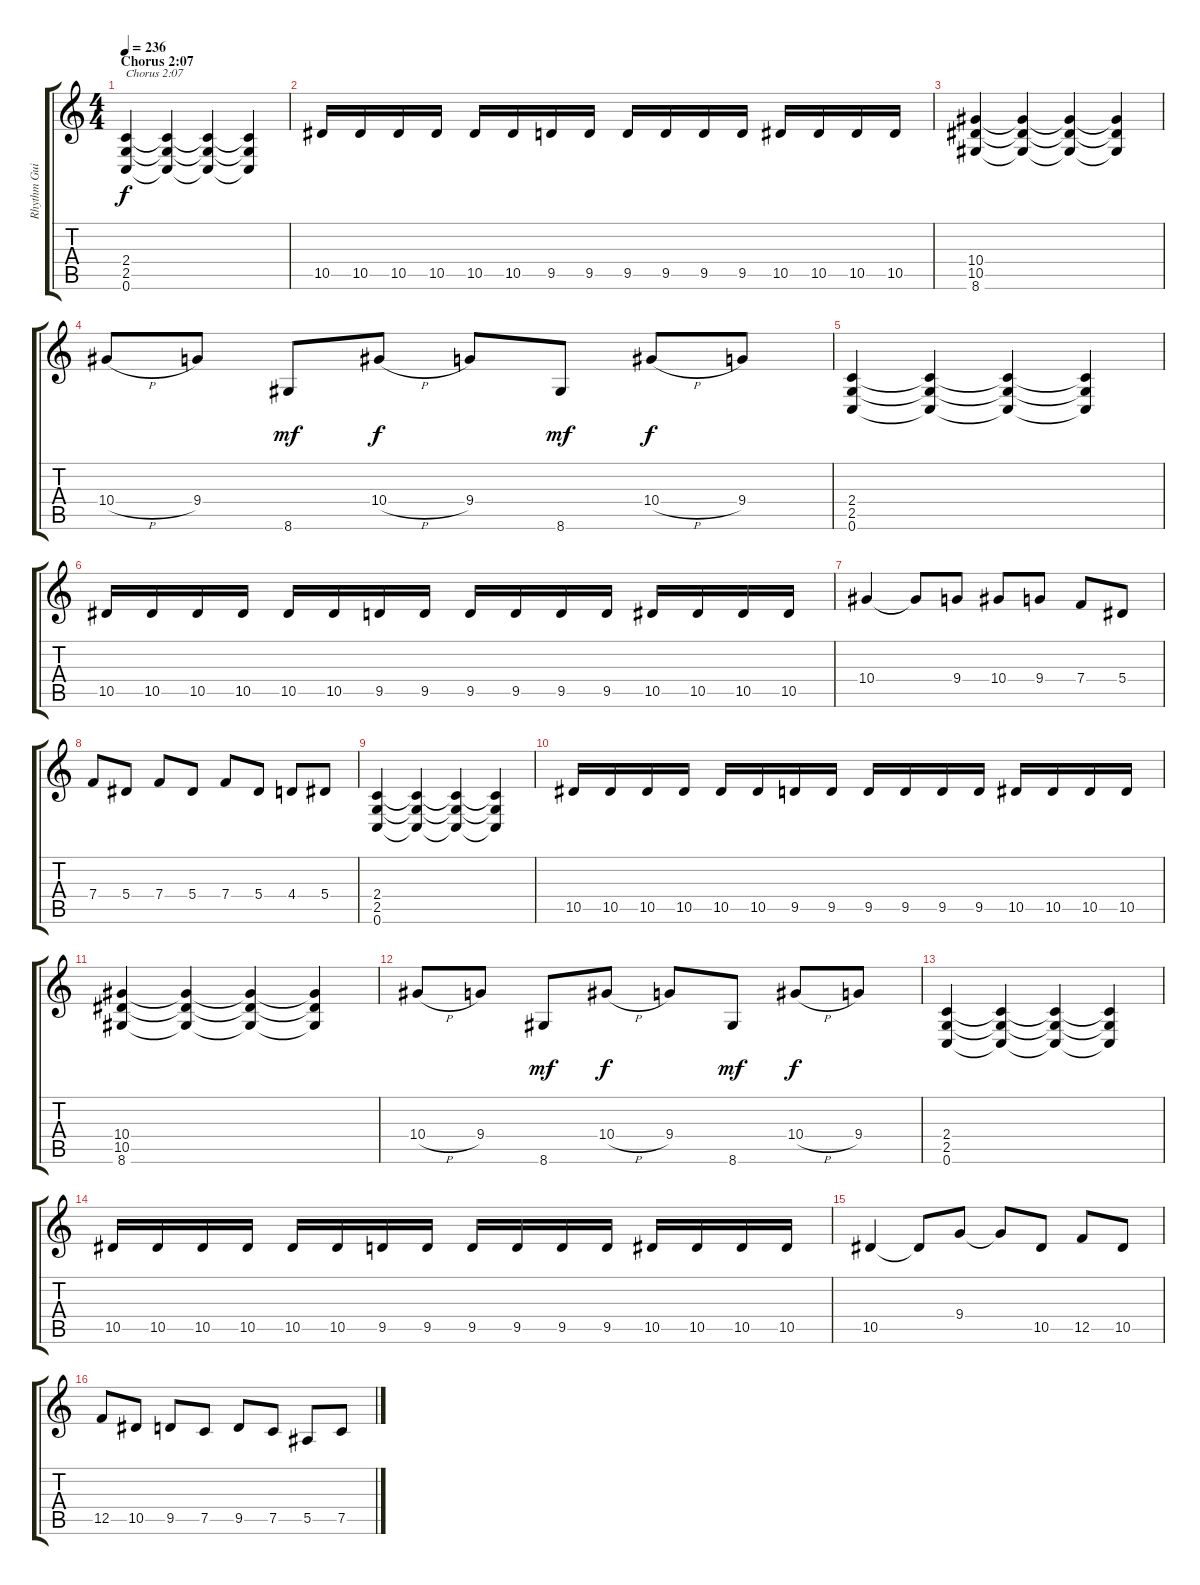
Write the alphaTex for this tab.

\track ("Rhythm Guitar (Robert Sennebaeck)" "Rhythm Gui") {instrument distortionguitar}
\staff {score tabs}
\tuning (C4 G3 Eb3 Bb2 F2 C2) {hide}
\ts (4 4)
\section ("" "Chorus 2:07")
\tempo 236
\clef g2
\ks c
(2.4 2.5 0.6).4{txt "Chorus 2:07" dy f} (2.4{t} 2.5{t} 0.6{t}).4 (2.4{t} 2.5{t} 0.6{t}).4 (2.4{t} 2.5{t} 0.6{t}).4 |
10.5.16 10.5.16 10.5.16 10.5.16 10.5.16 10.5.16 9.5.16 9.5.16 9.5.16 9.5.16 9.5.16 9.5.16 10.5.16 10.5.16 10.5.16 10.5.16 |
(10.4 10.5 8.6).4 (10.4{t} 10.5{t} 8.6{t}).4 (10.4{t} 10.5{t} 8.6{t}).4 (10.4{t} 10.5{t} 8.6{t}).4 |
10.4{h}.8 9.4.8 8.6.8{dy mf} 10.4{h}.8{dy f} 9.4.8 8.6.8{dy mf} 10.4{h}.8{dy f} 9.4.8 |
(2.4 2.5 0.6).4 (2.4{t} 2.5{t} 0.6{t}).4 (2.4{t} 2.5{t} 0.6{t}).4 (2.4{t} 2.5{t} 0.6{t}).4 |
10.5.16 10.5.16 10.5.16 10.5.16 10.5.16 10.5.16 9.5.16 9.5.16 9.5.16 9.5.16 9.5.16 9.5.16 10.5.16 10.5.16 10.5.16 10.5.16 |
10.4.4 10.4{t}.8 9.4.8 10.4.8 9.4.8 7.4.8 5.4.8 |
7.4.8 5.4.8 7.4.8 5.4.8 7.4.8 5.4.8 4.4.8 5.4.8 |
(2.4 2.5 0.6).4 (2.4{t} 2.5{t} 0.6{t}).4 (2.4{t} 2.5{t} 0.6{t}).4 (2.4{t} 2.5{t} 0.6{t}).4 |
10.5.16 10.5.16 10.5.16 10.5.16 10.5.16 10.5.16 9.5.16 9.5.16 9.5.16 9.5.16 9.5.16 9.5.16 10.5.16 10.5.16 10.5.16 10.5.16 |
(10.4 10.5 8.6).4 (10.4{t} 10.5{t} 8.6{t}).4 (10.4{t} 10.5{t} 8.6{t}).4 (10.4{t} 10.5{t} 8.6{t}).4 |
10.4{h}.8 9.4.8 8.6.8{dy mf} 10.4{h}.8{dy f} 9.4.8 8.6.8{dy mf} 10.4{h}.8{dy f} 9.4.8 |
(2.4 2.5 0.6).4 (2.4{t} 2.5{t} 0.6{t}).4 (2.4{t} 2.5{t} 0.6{t}).4 (2.4{t} 2.5{t} 0.6{t}).4 |
10.5.16 10.5.16 10.5.16 10.5.16 10.5.16 10.5.16 9.5.16 9.5.16 9.5.16 9.5.16 9.5.16 9.5.16 10.5.16 10.5.16 10.5.16 10.5.16 |
10.5.4 10.5{t}.8 9.4.8 9.4{t}.8 10.5.8 12.5.8 10.5.8 |
12.5.8 10.5.8 9.5.8 7.5.8 9.5.8 7.5.8 5.5.8 7.5.8
